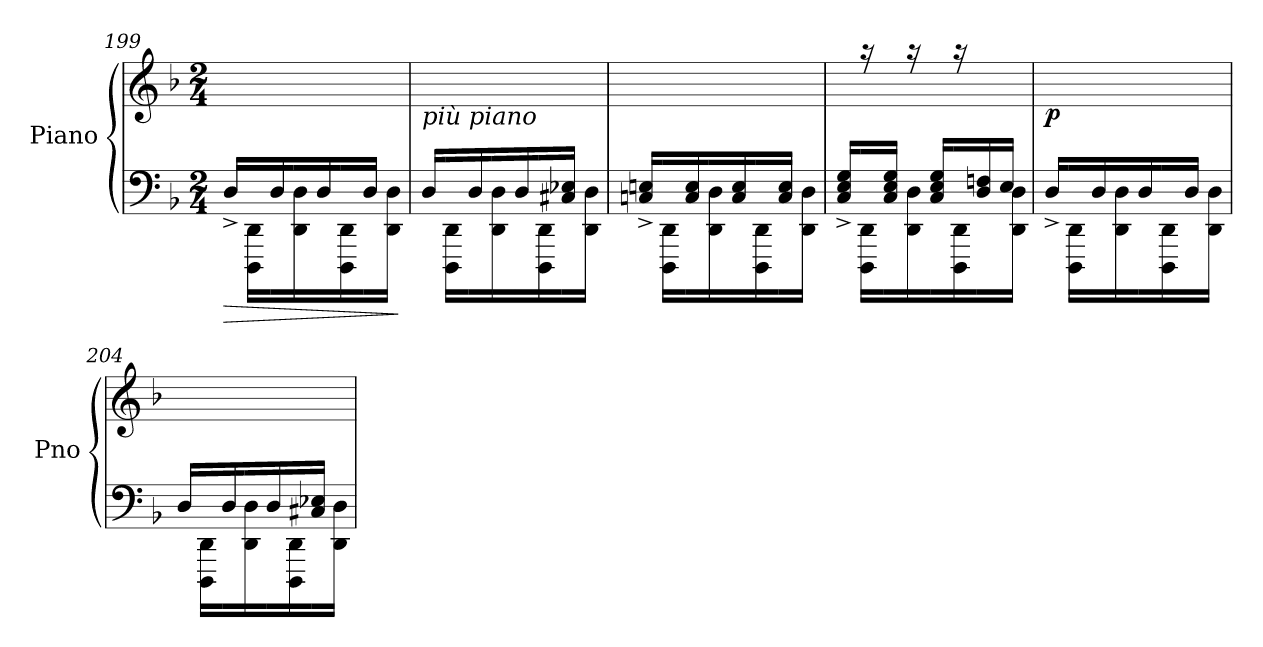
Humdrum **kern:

**kern	**kern	**dynam
*part1	*part1	*part1
*staff2	*staff1	*staff1/2
*I"Piano	*	*
*I'Pno	*	*
*clefF4	*clefG2	*
*k[b-]	*k[b-]	*
*M2/4	*M2/4	*
=199	=199	=199
!	!	!LO:HP:b=2
*^	*	*
16D^/LL	16ryy	16ryy	>
16ryy	16DDD\ 16DD\LL	16ryy	.
16D/	16ryy	16ryy	.
16ryy	16DD\ 16D\	16ryy	.
16D/	16ryy	16ryy	.
16ryy	16DDD\ 16DD\	16ryy	.
16D/JJ	16ryy	16ryy	.
16ryy	16DD\ 16D\JJ	16ryy	.
*v	*v	*	*
.	.	]
=200	=200	=200
*^	*	*
!	!	!LO:TX:b:i:t=più piano	!
16D/LL	16ryy	16ryy	.
16ryy	16DDD\ 16DD\LL	16ryy	.
16D/	16ryy	16ryy	.
16ryy	16DD\ 16D\	16ryy	.
16D/	16ryy	16ryy	.
16ryy	16DDD\ 16DD\	16ryy	.
16C#X/ 16E-X/JJ	16ryy	16ryy	.
16ryy	16DD\ 16D\JJ	16ryy	.
=201	=201	=201	=201
16Cn/^ 16En/^LL	16ryy	16ryy	.
16ryy	16DDD\ 16DD\LL	16ryy	.
16C/ 16E/	16ryy	16ryy	.
16ryy	16DD\ 16D\	16ryy	.
16C/ 16E/	16ryy	16ryy	.
16ryy	16DDD\ 16DD\	16ryy	.
16C/ 16E/JJ	16ryy	16ryy	.
16ryy	16DD\ 16D\JJ	16ryy	.
=202	=202	=202	=202
16C/^ 16E/^ 16G/^LL	16ryy	16ryy	.
16ryy	16DDD\ 16DD\LL	16raa	.
16C/ 16E/ 16G/JJ	16ryy	16ryy	.
16ryy	16DD\ 16D\	16raa	.
16C/ 16E/ 16G/LL	16ryy	16ryy	.
16ryy	16DDD\ 16DD\	16raa	.
16D/ 16Fn/	16ryy	8ryy	.
16E/JJ	16DD\ 16D\JJ	.	.
!!LO:LB:g=z
=203	=203	=203	=203
!	!	!	!LO:DY:b
16D^/LL	16ryy	16ryy	p
16ryy	16DDD\ 16DD\LL	16ryy	.
16D/	16ryy	16ryy	.
16ryy	16DD\ 16D\	16ryy	.
16D/	16ryy	16ryy	.
16ryy	16DDD\ 16DD\	16ryy	.
16D/JJ	16ryy	16ryy	.
16ryy	16DD\ 16D\JJ	16ryy	.
=204	=204	=204	=204
16D/LL	16ryy	16ryy	.
16ryy	16DDD\ 16DD\LL	16ryy	.
16D/	16ryy	16ryy	.
16ryy	16DD\ 16D\	16ryy	.
16D/	16ryy	16ryy	.
16ryy	16DDD\ 16DD\	16ryy	.
16C#X/ 16E-X/JJ	16ryy	16ryy	.
16ryy	16DD\ 16D\JJ	16ryy	.
*v	*v	*	*
=	=	=
*-	*-	*-
